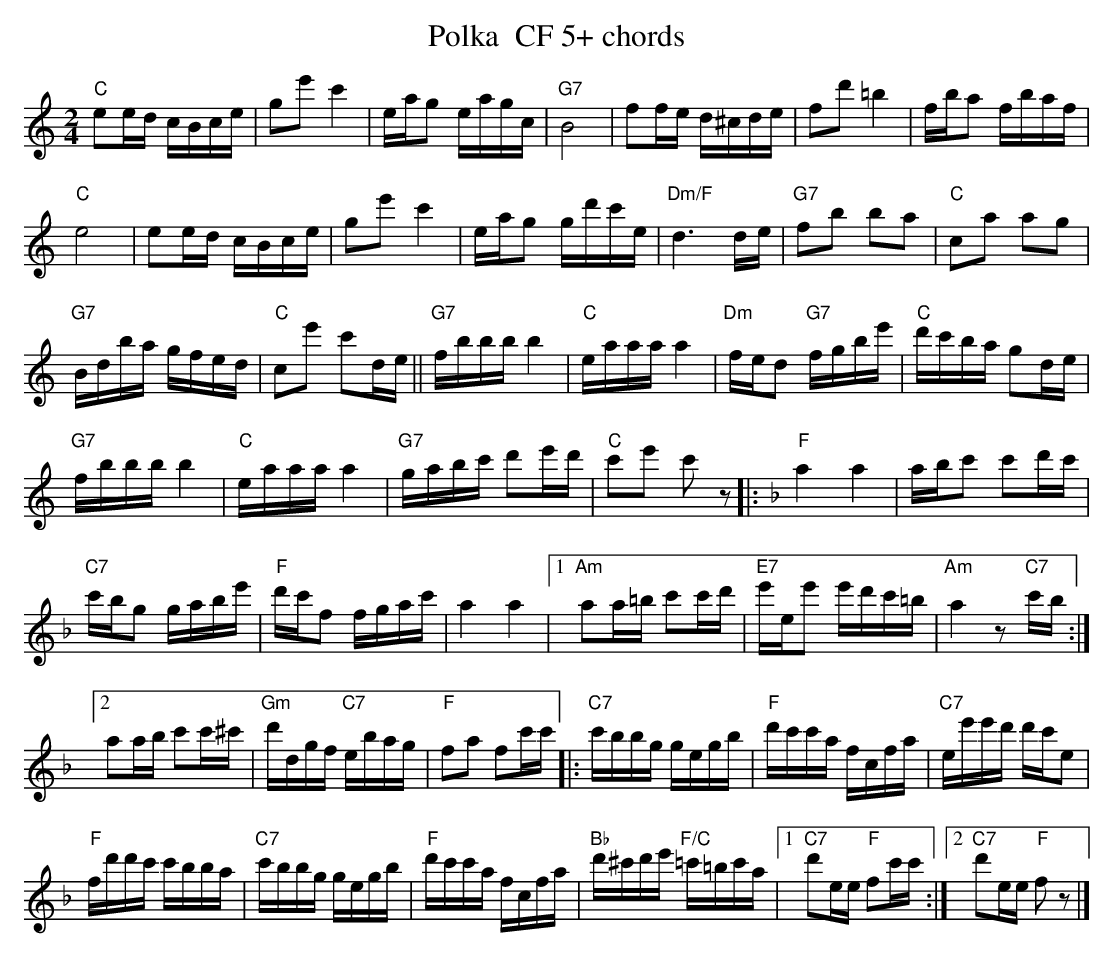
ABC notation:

X:1
T:Polka  CF 5+ chords
M:2/4
L:1/16
K:Cmaj%%MIDI gchordon
"C"e2ed cBce | g2e'2c'4 | eag2 eagc | "G7"B8 | f2fe d^cde | f2d'2=b4 | fba2 fbaf |
"C"e8 | e2ed cBce | g2e'2c'4 | eag2 gd'c'e | "Dm/F"d6de | "G7"f2b2 b2a2 | "C"c2a2 a2g2 |
"G7"Bdba gfed | "C"c2e'2 c'2de || "G7"fbbbb4 | "C"eaaaa4 | "Dm"fed2 "G7"fgbe' | "C"d'c'ba g2de |
"G7"fbbbb4 | "C"eaaaa4 | "G7"gabc' d'2e'd' | "C"c'2e'2 c'2z2 |: [K:Fmaj] "F"a4a4 | abc'2 c'2d'c' |
"C7"c'bg2 gabe' | "F"d'c'f2 fgac' | a4a4 |1 "Am"a2a=b c'2c'd' | "E7"e'ee'2 e'd'c'=b | "Am"a4z2"C7"c'b :|2
a2ab c'2c'^c' | "Gm"d'dgf "C7"ebag | "F"f2a2 f2c'c' |: "C7"c'bbg gegb | "F"d'c'c'a fcfa | "C7"ee'e'd' d'c'e2 |
"F"fd'd'c' c'bba | "C7"c'bbg gegb | "F"d'c'c'a fcfa | "Bb"d'^c'd'e' "F/C"=c'=bc'a |1 "C7"d'2ee "F"f2c'c' :|2 "C7"d'2ee "F"f2z2 |]
